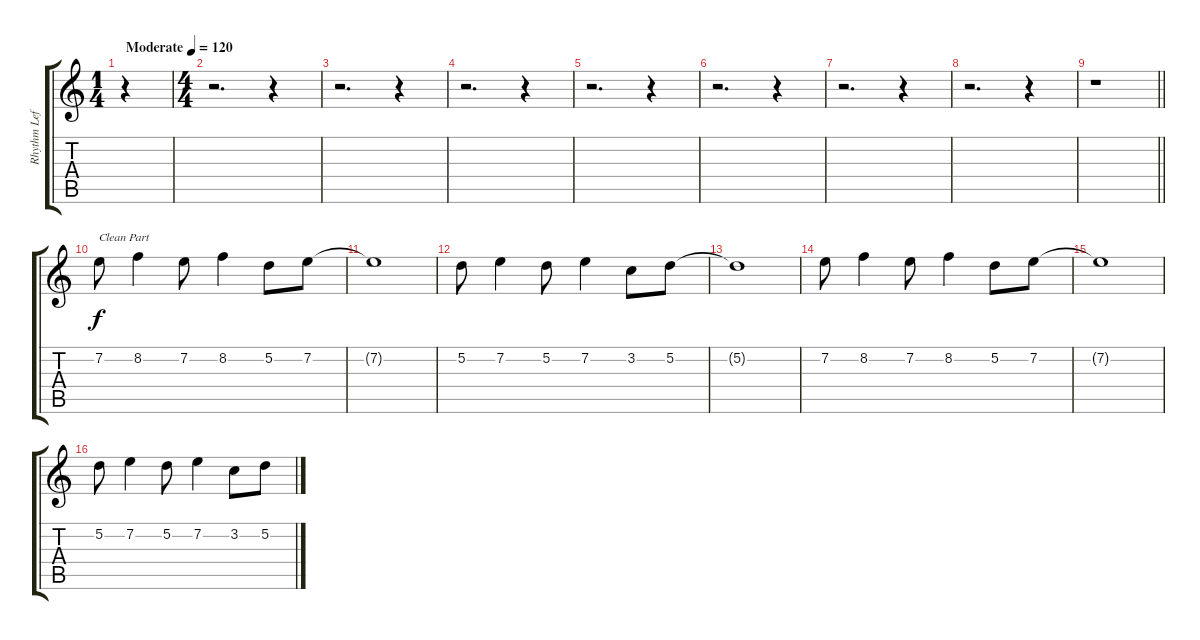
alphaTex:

\track ("Rhythm Left" "Rhythm Lef") {instrument distortionguitar}
\staff {score tabs}
\tuning (D4 A3 F3 C3 G2 D2) {hide}
\ts (1 4)
\tempo (120 "Moderate")
\clef g2
\ks c
r.4{dy f instrument distortionguitar} |
\ts (4 4)
r.2{d} r.4 |
r.2{d} r.4 |
r.2{d} r.4 |
r.2{d} r.4 |
r.2{d} r.4 |
r.2{d} r.4 |
r.2{d} r.4 |
\barLineRight lightlight
r.1 |
7.2.8{txt "Clean Part" volume 10 instrument electricguitarclean} 8.2.4 7.2.8 8.2.4 5.2.8 7.2.8 |
7.2{t}.1 |
5.2.8 7.2.4 5.2.8 7.2.4 3.2.8 5.2.8 |
5.2{t}.1 |
7.2.8 8.2.4 7.2.8 8.2.4 5.2.8 7.2.8 |
7.2{t}.1 |
5.2.8 7.2.4 5.2.8 7.2.4 3.2.8 5.2.8
